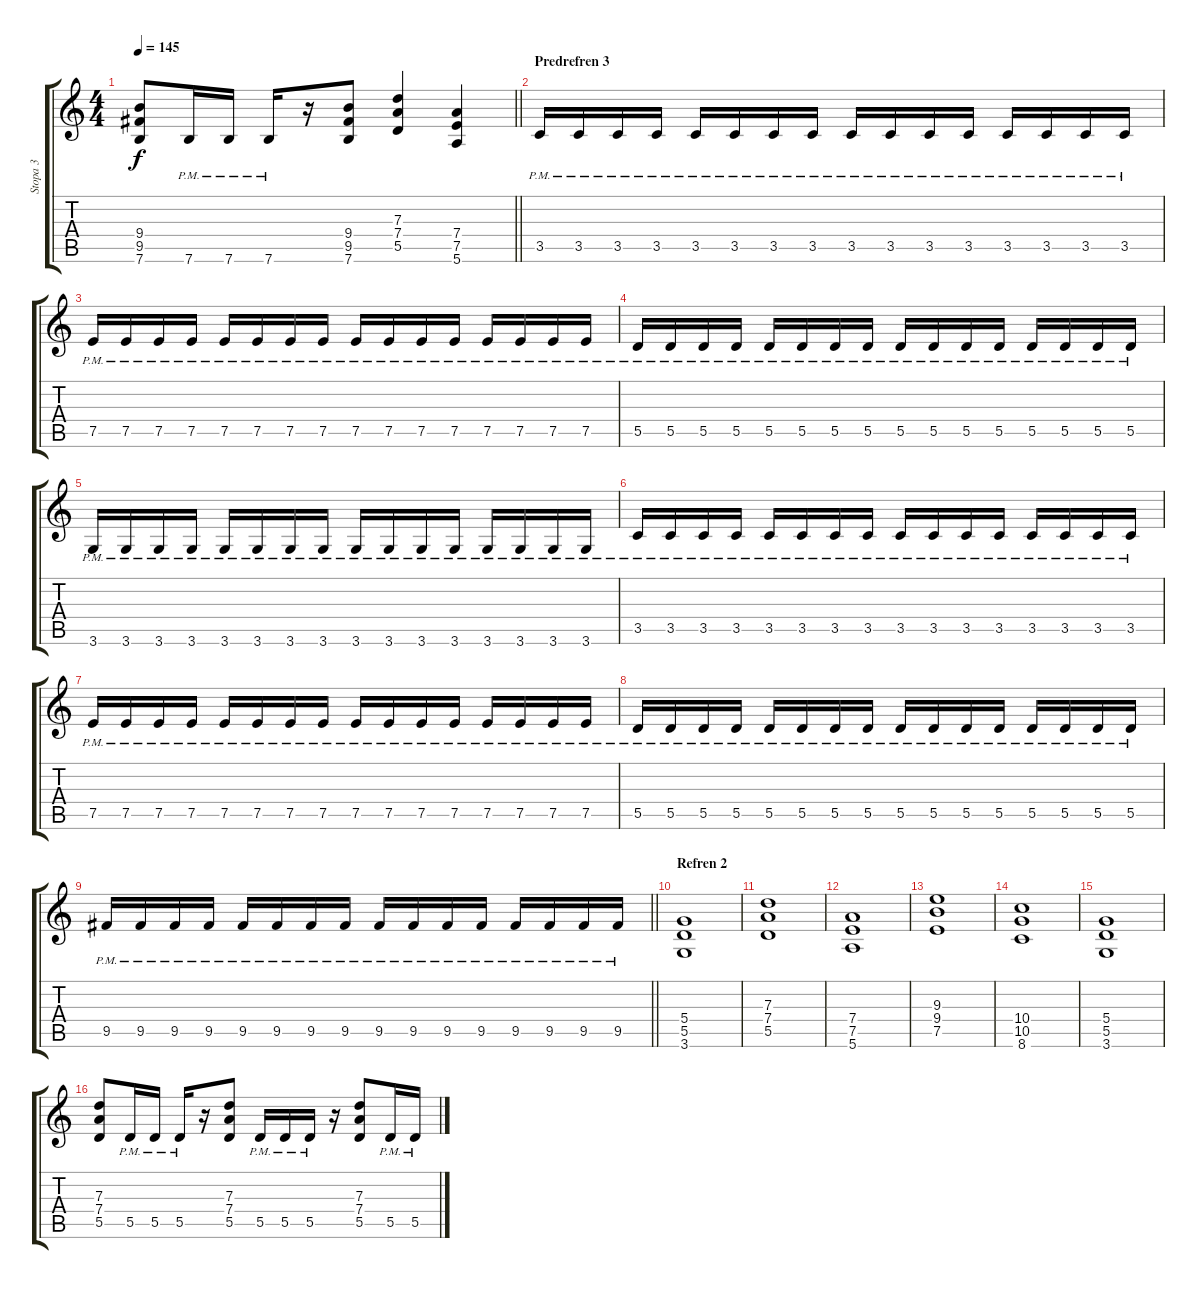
\track ("Stopa 3" "Stopa 3") {instrument distortionguitar}
\staff {score tabs}
\tuning (E4 B3 G3 D3 A2 E2) {hide}
\ts (4 4)
\tempo 145
\clef g2
\barLineRight lightlight
\ks c
(9.4 9.5 7.6).8{dy f} 7.6{pm}.16 7.6{pm}.16 7.6{pm}.16 r.16 (9.4 9.5 7.6).8 (7.3 7.4 5.5).4 (7.4 7.5 5.6).4 |
\section ("" "Predrefren 3")
3.5{pm}.16 3.5{pm}.16 3.5{pm}.16 3.5{pm}.16 3.5{pm}.16 3.5{pm}.16 3.5{pm}.16 3.5{pm}.16 3.5{pm}.16 3.5{pm}.16 3.5{pm}.16 3.5{pm}.16 3.5{pm}.16 3.5{pm}.16 3.5{pm}.16 3.5{pm}.16 |
7.5{pm}.16 7.5{pm}.16 7.5{pm}.16 7.5{pm}.16 7.5{pm}.16 7.5{pm}.16 7.5{pm}.16 7.5{pm}.16 7.5{pm}.16 7.5{pm}.16 7.5{pm}.16 7.5{pm}.16 7.5{pm}.16 7.5{pm}.16 7.5{pm}.16 7.5{pm}.16 |
5.5{pm}.16 5.5{pm}.16 5.5{pm}.16 5.5{pm}.16 5.5{pm}.16 5.5{pm}.16 5.5{pm}.16 5.5{pm}.16 5.5{pm}.16 5.5{pm}.16 5.5{pm}.16 5.5{pm}.16 5.5{pm}.16 5.5{pm}.16 5.5{pm}.16 5.5{pm}.16 |
3.6{pm}.16 3.6{pm}.16 3.6{pm}.16 3.6{pm}.16 3.6{pm}.16 3.6{pm}.16 3.6{pm}.16 3.6{pm}.16 3.6{pm}.16 3.6{pm}.16 3.6{pm}.16 3.6{pm}.16 3.6{pm}.16 3.6{pm}.16 3.6{pm}.16 3.6{pm}.16 |
3.5{pm}.16 3.5{pm}.16 3.5{pm}.16 3.5{pm}.16 3.5{pm}.16 3.5{pm}.16 3.5{pm}.16 3.5{pm}.16 3.5{pm}.16 3.5{pm}.16 3.5{pm}.16 3.5{pm}.16 3.5{pm}.16 3.5{pm}.16 3.5{pm}.16 3.5{pm}.16 |
7.5{pm}.16 7.5{pm}.16 7.5{pm}.16 7.5{pm}.16 7.5{pm}.16 7.5{pm}.16 7.5{pm}.16 7.5{pm}.16 7.5{pm}.16 7.5{pm}.16 7.5{pm}.16 7.5{pm}.16 7.5{pm}.16 7.5{pm}.16 7.5{pm}.16 7.5{pm}.16 |
5.5{pm}.16 5.5{pm}.16 5.5{pm}.16 5.5{pm}.16 5.5{pm}.16 5.5{pm}.16 5.5{pm}.16 5.5{pm}.16 5.5{pm}.16 5.5{pm}.16 5.5{pm}.16 5.5{pm}.16 5.5{pm}.16 5.5{pm}.16 5.5{pm}.16 5.5{pm}.16 |
\barLineRight lightlight
9.5{pm}.16 9.5{pm}.16 9.5{pm}.16 9.5{pm}.16 9.5{pm}.16 9.5{pm}.16 9.5{pm}.16 9.5{pm}.16 9.5{pm}.16 9.5{pm}.16 9.5{pm}.16 9.5{pm}.16 9.5{pm}.16 9.5{pm}.16 9.5{pm}.16 9.5{pm}.16 |
\section ("" "Refren 2")
(5.4 5.5 3.6).1 |
(7.3 7.4 5.5).1 |
(7.4 7.5 5.6).1 |
(9.3 9.4 7.5).1 |
(10.4 10.5 8.6).1 |
(5.4 5.5 3.6).1 |
(7.3 7.4 5.5).8 5.5{pm}.16 5.5{pm}.16 5.5{pm}.16 r.16 (7.3 7.4 5.5).8 5.5{pm}.16 5.5{pm}.16 5.5{pm}.16 r.16 (7.3 7.4 5.5).8 5.5{pm}.16 5.5{pm}.16
